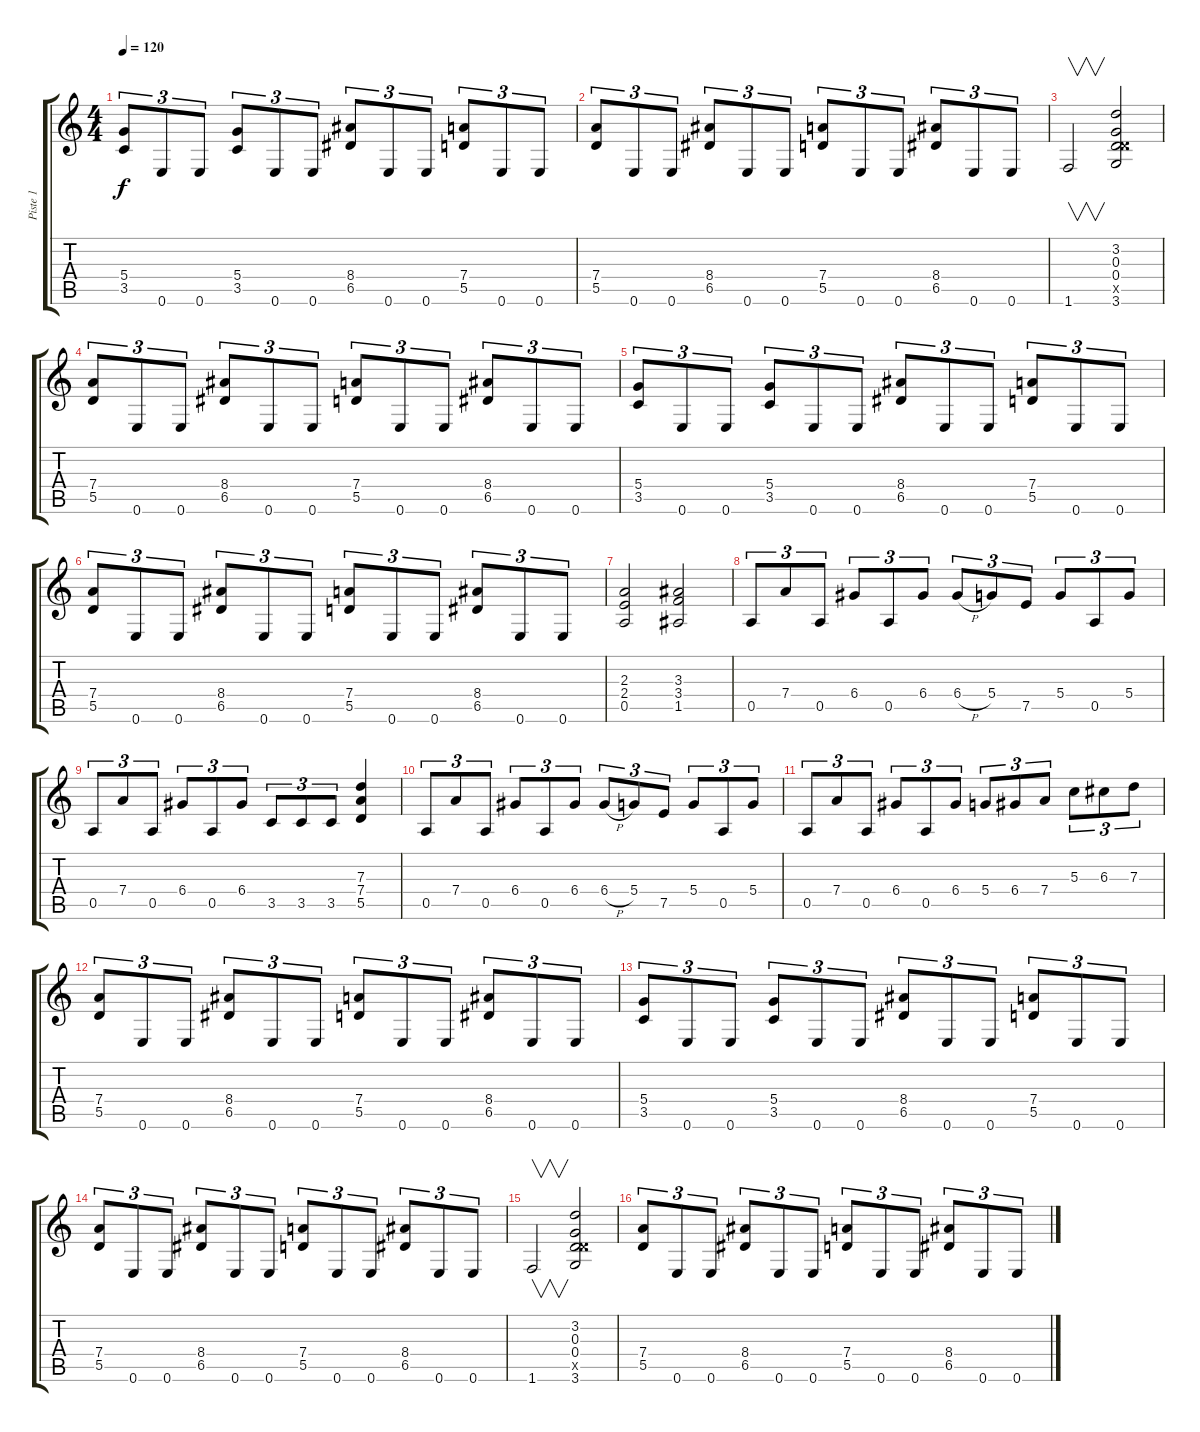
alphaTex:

\track ("Piste 1" "Piste 1") {instrument distortionguitar}
\staff {score tabs}
\tuning (E4 B3 G3 D3 A2 E2) {hide}
\ts (4 4)
\tempo 120
\clef g2
\ks c
(5.4 3.5).8{tu (3 2) dy f} 0.6.8{tu (3 2)} 0.6.8{tu (3 2)} (5.4 3.5).8{tu (3 2)} 0.6.8{tu (3 2)} 0.6.8{tu (3 2)} (8.4 6.5).8{tu (3 2)} 0.6.8{tu (3 2)} 0.6.8{tu (3 2)} (7.4 5.5).8{tu (3 2)} 0.6.8{tu (3 2)} 0.6.8{tu (3 2)} |
(7.4 5.5).8{tu (3 2)} 0.6.8{tu (3 2)} 0.6.8{tu (3 2)} (8.4 6.5).8{tu (3 2)} 0.6.8{tu (3 2)} 0.6.8{tu (3 2)} (7.4 5.5).8{tu (3 2)} 0.6.8{tu (3 2)} 0.6.8{tu (3 2)} (8.4 6.5).8{tu (3 2)} 0.6.8{tu (3 2)} 0.6.8{tu (3 2)} |
1.6.2{v} (3.2 0.3 0.4 5.5{x} 3.6).2 |
(7.4 5.5).8{tu (3 2)} 0.6.8{tu (3 2)} 0.6.8{tu (3 2)} (8.4 6.5).8{tu (3 2)} 0.6.8{tu (3 2)} 0.6.8{tu (3 2)} (7.4 5.5).8{tu (3 2)} 0.6.8{tu (3 2)} 0.6.8{tu (3 2)} (8.4 6.5).8{tu (3 2)} 0.6.8{tu (3 2)} 0.6.8{tu (3 2)} |
(5.4 3.5).8{tu (3 2)} 0.6.8{tu (3 2)} 0.6.8{tu (3 2)} (5.4 3.5).8{tu (3 2)} 0.6.8{tu (3 2)} 0.6.8{tu (3 2)} (8.4 6.5).8{tu (3 2)} 0.6.8{tu (3 2)} 0.6.8{tu (3 2)} (7.4 5.5).8{tu (3 2)} 0.6.8{tu (3 2)} 0.6.8{tu (3 2)} |
(7.4 5.5).8{tu (3 2)} 0.6.8{tu (3 2)} 0.6.8{tu (3 2)} (8.4 6.5).8{tu (3 2)} 0.6.8{tu (3 2)} 0.6.8{tu (3 2)} (7.4 5.5).8{tu (3 2)} 0.6.8{tu (3 2)} 0.6.8{tu (3 2)} (8.4 6.5).8{tu (3 2)} 0.6.8{tu (3 2)} 0.6.8{tu (3 2)} |
(2.3 2.4 0.5).2 (3.3 3.4 1.5).2 |
0.5.8{tu (3 2)} 7.4.8{tu (3 2)} 0.5.8{tu (3 2)} 6.4.8{tu (3 2)} 0.5.8{tu (3 2)} 6.4.8{tu (3 2)} 6.4{h}.8{tu (3 2)} 5.4.8{tu (3 2)} 7.5.8{tu (3 2)} 5.4.8{tu (3 2)} 0.5.8{tu (3 2)} 5.4.8{tu (3 2)} |
0.5.8{tu (3 2)} 7.4.8{tu (3 2)} 0.5.8{tu (3 2)} 6.4.8{tu (3 2)} 0.5.8{tu (3 2)} 6.4.8{tu (3 2)} 3.5.8{tu (3 2)} 3.5.8{tu (3 2)} 3.5.8{tu (3 2)} (7.3 7.4 5.5).4 |
0.5.8{tu (3 2)} 7.4.8{tu (3 2)} 0.5.8{tu (3 2)} 6.4.8{tu (3 2)} 0.5.8{tu (3 2)} 6.4.8{tu (3 2)} 6.4{h}.8{tu (3 2)} 5.4.8{tu (3 2)} 7.5.8{tu (3 2)} 5.4.8{tu (3 2)} 0.5.8{tu (3 2)} 5.4.8{tu (3 2)} |
0.5.8{tu (3 2)} 7.4.8{tu (3 2)} 0.5.8{tu (3 2)} 6.4.8{tu (3 2)} 0.5.8{tu (3 2)} 6.4.8{tu (3 2)} 5.4.8{tu (3 2)} 6.4.8{tu (3 2)} 7.4.8{tu (3 2)} 5.3.8{tu (3 2)} 6.3.8{tu (3 2)} 7.3.8{tu (3 2)} |
(7.4 5.5).8{tu (3 2)} 0.6.8{tu (3 2)} 0.6.8{tu (3 2)} (8.4 6.5).8{tu (3 2)} 0.6.8{tu (3 2)} 0.6.8{tu (3 2)} (7.4 5.5).8{tu (3 2)} 0.6.8{tu (3 2)} 0.6.8{tu (3 2)} (8.4 6.5).8{tu (3 2)} 0.6.8{tu (3 2)} 0.6.8{tu (3 2)} |
(5.4 3.5).8{tu (3 2)} 0.6.8{tu (3 2)} 0.6.8{tu (3 2)} (5.4 3.5).8{tu (3 2)} 0.6.8{tu (3 2)} 0.6.8{tu (3 2)} (8.4 6.5).8{tu (3 2)} 0.6.8{tu (3 2)} 0.6.8{tu (3 2)} (7.4 5.5).8{tu (3 2)} 0.6.8{tu (3 2)} 0.6.8{tu (3 2)} |
(7.4 5.5).8{tu (3 2)} 0.6.8{tu (3 2)} 0.6.8{tu (3 2)} (8.4 6.5).8{tu (3 2)} 0.6.8{tu (3 2)} 0.6.8{tu (3 2)} (7.4 5.5).8{tu (3 2)} 0.6.8{tu (3 2)} 0.6.8{tu (3 2)} (8.4 6.5).8{tu (3 2)} 0.6.8{tu (3 2)} 0.6.8{tu (3 2)} |
1.6.2{v} (3.2 0.3 0.4 5.5{x} 3.6).2 |
(7.4 5.5).8{tu (3 2)} 0.6.8{tu (3 2)} 0.6.8{tu (3 2)} (8.4 6.5).8{tu (3 2)} 0.6.8{tu (3 2)} 0.6.8{tu (3 2)} (7.4 5.5).8{tu (3 2)} 0.6.8{tu (3 2)} 0.6.8{tu (3 2)} (8.4 6.5).8{tu (3 2)} 0.6.8{tu (3 2)} 0.6.8{tu (3 2)}
